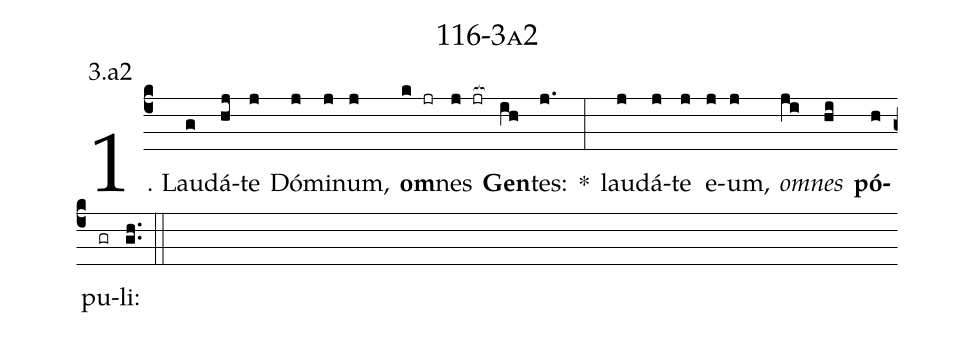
name: 116-3a2;
annotation: 3.a2;
%%
(c4)1. Lau(g)dá(hj)te(j) Dó(j)mi(j)num,(j) <b>om</b>(k jr)nes(j jr[ocb:1{]) <b>Gen</b>(ih[ocb:0}])tes:(j.) *(:) lau(j)dá(j)te(j) e(j)um,(j) <i>om</i>(ji)<i>nes</i>(hi) <b>pó</b>(h)pu(gr)li:(gh..) (::)
